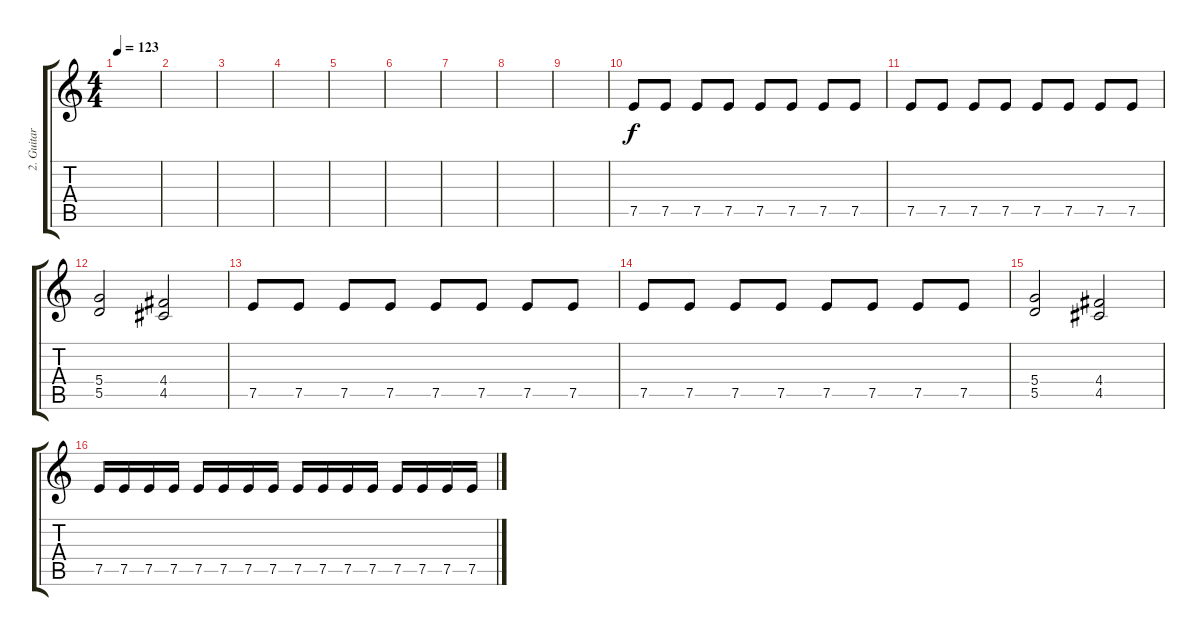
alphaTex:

\track ("2. Guitar" "2. Guitar") {instrument distortionguitar}
\staff {score tabs}
\tuning (E4 B3 G3 D3 A2 E2) {hide}
\ts (4 4)
\tempo 123
\clef g2
\ks c
|
|
|
|
|
|
|
|
|
7.5.8 7.5.8 7.5.8 7.5.8 7.5.8 7.5.8 7.5.8 7.5.8 |
7.5.8 7.5.8 7.5.8 7.5.8 7.5.8 7.5.8 7.5.8 7.5.8 |
(5.4 5.5).2 (4.4 4.5).2 |
7.5.8 7.5.8 7.5.8 7.5.8 7.5.8 7.5.8 7.5.8 7.5.8 |
7.5.8 7.5.8 7.5.8 7.5.8 7.5.8 7.5.8 7.5.8 7.5.8 |
(5.4 5.5).2 (4.4 4.5).2 |
7.5.16 7.5.16 7.5.16 7.5.16 7.5.16 7.5.16 7.5.16 7.5.16 7.5.16 7.5.16 7.5.16 7.5.16 7.5.16 7.5.16 7.5.16 7.5.16
